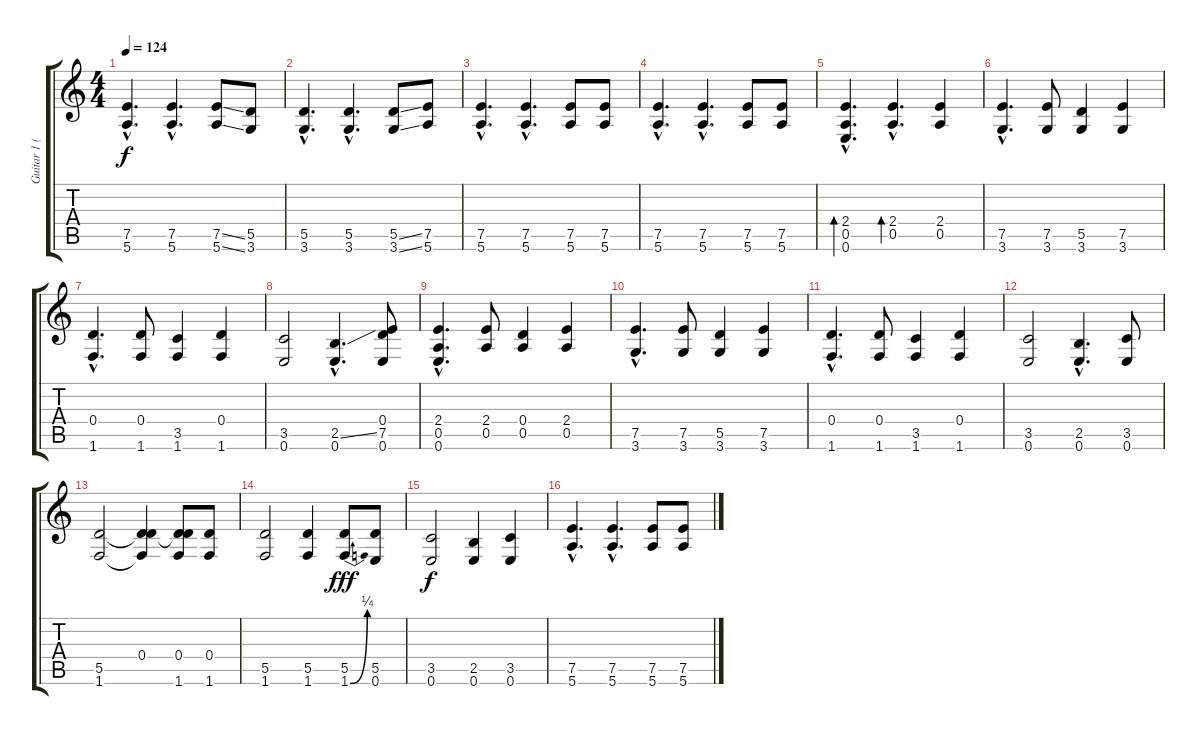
\track ("Guitar 1 (Kaan)" "Guitar 1 (") {instrument acousticguitarnylon}
\staff {score tabs}
\tuning (E4 B3 G3 D3 A2 E2) {hide}
\ts (4 4)
\tempo 124
\clef g2
\ks c
(7.5{hac} 5.6{hac}).4{d dy f} (7.5{hac} 5.6{hac}).4{d} (7.5{ss} 5.6{ss}).8 (5.5 3.6).8 |
(5.5{hac} 3.6{hac}).4{d} (5.5{hac} 3.6{hac}).4{d} (5.5{ss} 3.6{ss}).8 (7.5 5.6).8 |
(7.5{hac} 5.6{hac}).4{d} (7.5{hac} 5.6{hac}).4{d} (7.5 5.6).8 (7.5 5.6).8 |
(7.5{hac} 5.6{hac}).4{d} (7.5{hac} 5.6{hac}).4{d} (7.5 5.6).8 (7.5 5.6).8 |
(2.4{hac} 0.5{hac} 0.6{hac}).4{d bd 240} (2.4{hac} 0.5{hac}).4{d bd 120} (2.4 0.5).4 |
(7.5{hac} 3.6{hac}).4{d} (7.5 3.6).8 (5.5 3.6).4 (7.5 3.6).4 |
(0.4{hac} 1.6{hac}).4{d} (0.4 1.6).8 (3.5 1.6).4 (0.4 1.6).4 |
(3.5 0.6).2 (2.5{ss hac} 0.6{hac}).4{d} (0.4 7.5 0.6).8 |
(2.4{hac} 0.5{hac} 0.6{hac}).4{d} (2.4 0.5).8 (0.4 0.5).4 (2.4 0.5).4 |
(7.5{hac} 3.6{hac}).4{d} (7.5 3.6).8 (5.5 3.6).4 (7.5 3.6).4 |
(0.4{hac} 1.6{hac}).4{d} (0.4 1.6).8 (3.5 1.6).4 (0.4 1.6).4 |
(3.5 0.6).2 (2.5{hac} 0.6{hac}).4{d} (3.5 0.6).8 |
(5.5 1.6).2 (0.4 5.5{t} 1.6{t}).4 (0.4 5.5{t} 1.6).8 (0.4 1.6).8 |
(5.5 1.6).2 (5.5 1.6).4 (5.5 1.6{be (bend 0 0 60 1)}).8{dy fff} (5.5 0.6).8 |
(3.5 0.6).2{dy f} (2.5 0.6).4 (3.5 0.6).4 |
(7.5{hac} 5.6{hac}).4{d} (7.5{hac} 5.6{hac}).4{d} (7.5 5.6).8 (7.5 5.6).8
